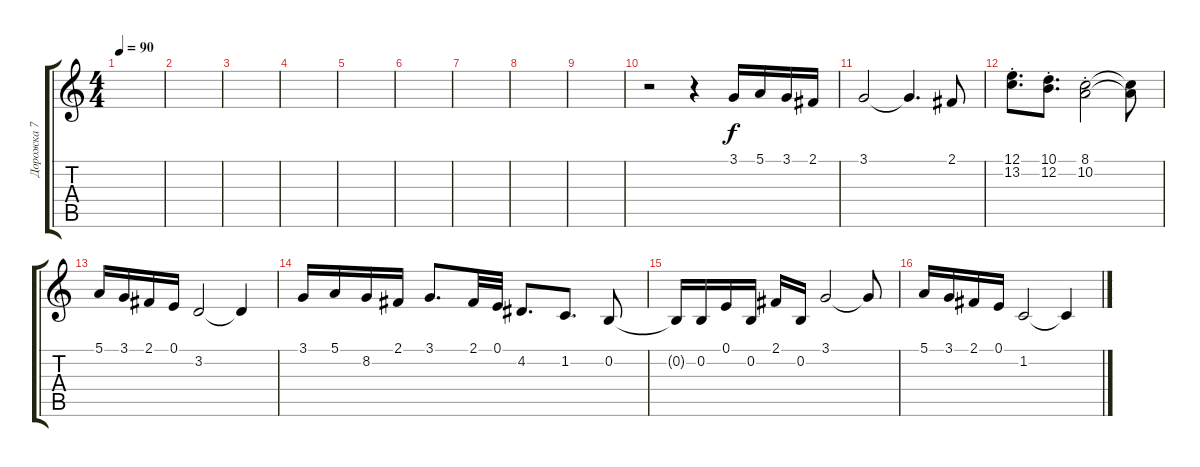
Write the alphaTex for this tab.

\track ("Дорожка 7" "Дорожка 7") {instrument tangoaccordion}
\staff {score tabs}
\tuning (E4 B3 G3 D3 A2 E2) {hide}
\ts (4 4)
\tempo 90
\clef g2
\ks aminor
|
|
|
|
|
|
|
|
|
r.2 r.4 3.1.16 5.1.16 3.1.16 2.1.16 |
3.1.2 3.1{t}.4{d} 2.1.8 |
(12.1{st} 13.2{st}).8{d} (10.1{st} 12.2{st}).8{d} (8.1{st} 10.2{st}).2 (8.1{t} 10.2{t}).8 |
5.1.16 3.1.16 2.1.16 0.1.16 3.2.2 3.2{t}.4 |
3.1.16 5.1.16 8.2.16 2.1.16 3.1.8{d} 2.1.32 0.1.32 4.2.8{d} 1.2.8{d} 0.2.8 |
0.2{t}.16 0.2.16 0.1.16 0.2.16 2.1.16 0.2.16 3.1.2 3.1{t}.8 |
5.1.16 3.1.16 2.1.16 0.1.16 1.2.2 1.2{t}.4
